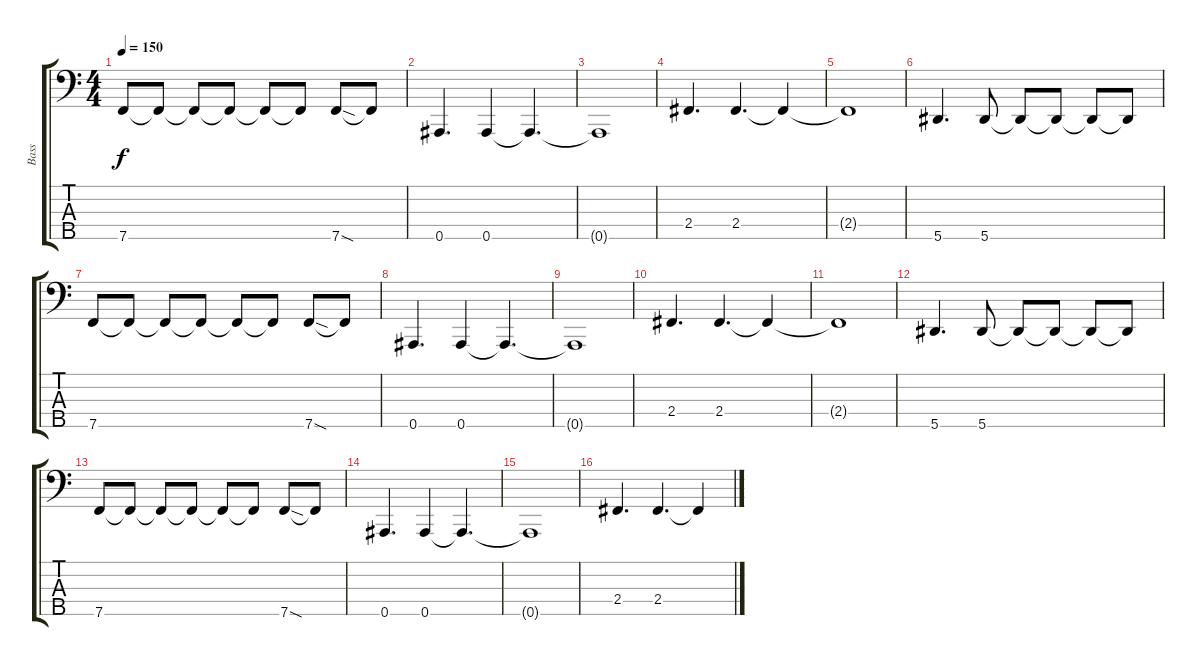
\track ("Bass" "Bass") {instrument electricbassfinger}
\staff {score tabs}
\tuning (G2 D2 A1 E1 Bb0) {hide}
\ts (4 4)
\tempo 150
\clef f4
\ks c
7.5.8{dy f} 7.5{t}.8 7.5{t}.8 7.5{t}.8 7.5{t}.8 7.5{t}.8 7.5{sod}.8 7.5{t}.8 |
0.5.4{d} 0.5.4 0.5{t}.4{d} |
0.5{t}.1 |
2.4.4{d} 2.4.4{d} 2.4{t}.4 |
2.4{t}.1 |
5.5.4{d} 5.5.8 5.5{t}.8 5.5{t}.8 5.5{t}.8 5.5{t}.8 |
7.5.8 7.5{t}.8 7.5{t}.8 7.5{t}.8 7.5{t}.8 7.5{t}.8 7.5{sod}.8 7.5{t}.8 |
0.5.4{d} 0.5.4 0.5{t}.4{d} |
0.5{t}.1 |
2.4.4{d} 2.4.4{d} 2.4{t}.4 |
2.4{t}.1 |
5.5.4{d} 5.5.8 5.5{t}.8 5.5{t}.8 5.5{t}.8 5.5{t}.8 |
7.5.8 7.5{t}.8 7.5{t}.8 7.5{t}.8 7.5{t}.8 7.5{t}.8 7.5{sod}.8 7.5{t}.8 |
0.5.4{d} 0.5.4 0.5{t}.4{d} |
0.5{t}.1 |
2.4.4{d} 2.4.4{d} 2.4{t}.4
